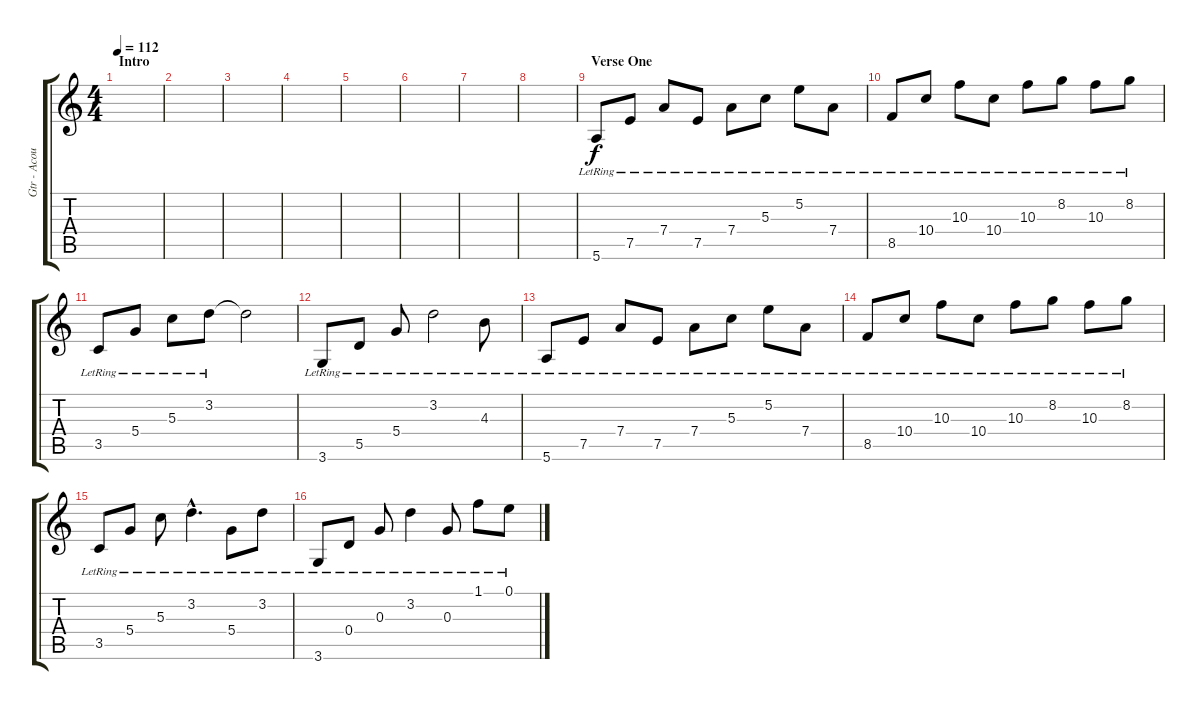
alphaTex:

\track ("Gtr - Acoustic" "Gtr - Acou") {instrument acousticguitarsteel}
\staff {score tabs}
\tuning (E4 B3 G3 D3 A2 E2) {hide}
\ts (4 4)
\section ("" "Intro")
\tempo 112
\clef g2
\ks c
|
|
|
|
|
|
|
|
\section ("" "Verse One")
5.6{lr}.8 7.5{lr}.8 7.4{lr}.8 7.5{lr}.8 7.4{lr}.8 5.3{lr}.8 5.2{lr}.8 7.4{lr}.8 |
8.5{lr}.8 10.4{lr}.8 10.3{lr}.8 10.4{lr}.8 10.3{lr}.8 8.2{lr}.8 10.3{lr}.8 8.2{lr}.8 |
3.5{lr}.8 5.4{lr}.8 5.3{lr}.8 3.2{lr}.8 3.2{t}.2 |
3.6{lr}.8 5.5{lr}.8 5.4{lr}.8 3.2{lr}.2 4.3{lr}.8 |
5.6{lr}.8 7.5{lr}.8 7.4{lr}.8 7.5{lr}.8 7.4{lr}.8 5.3{lr}.8 5.2{lr}.8 7.4{lr}.8 |
8.5{lr}.8 10.4{lr}.8 10.3{lr}.8 10.4{lr}.8 10.3{lr}.8 8.2{lr}.8 10.3{lr}.8 8.2{lr}.8 |
3.5{lr}.8 5.4{lr}.8 5.3{lr}.8 3.2{hac lr}.4{d} 5.4{lr}.8 3.2{lr}.8 |
3.6{lr}.8 0.4{lr}.8 0.3{lr}.8 3.2{lr}.4 0.3{lr}.8 1.1{lr}.8 0.1{lr}.8
